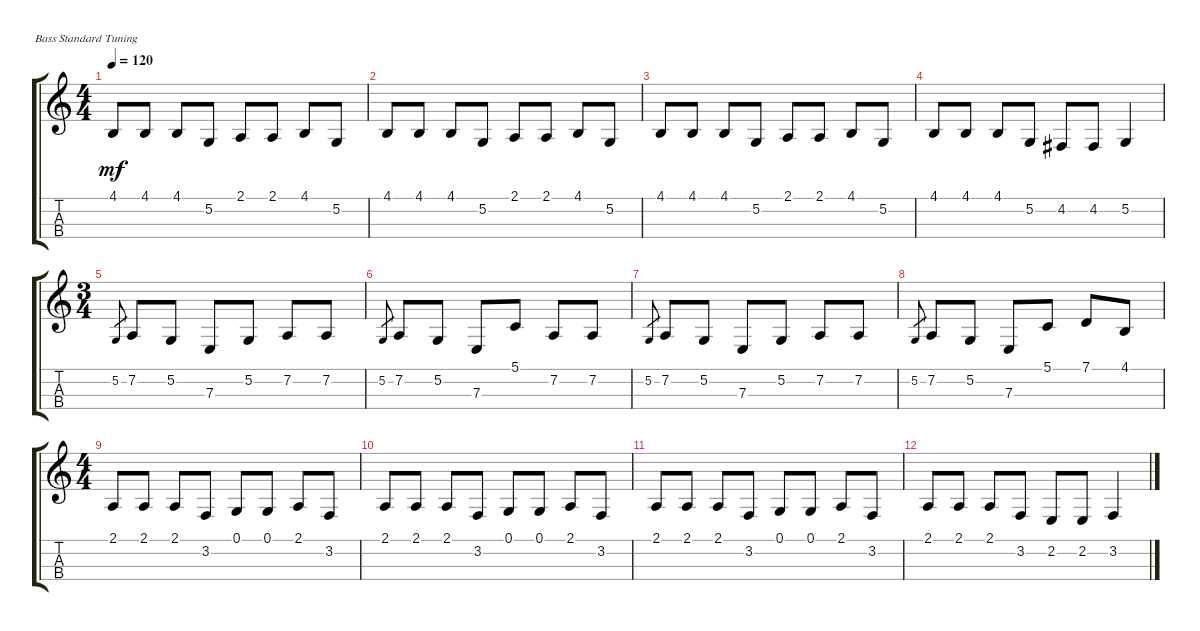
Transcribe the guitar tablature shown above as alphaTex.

\bracketExtendMode groupsimilarinstruments
\singleTrackTrackNamePolicy hidden
\multiTrackTrackNamePolicy hidden
\otherSystemsTrackNameOrientation horizontal
\track ("Electric Bass" "E-Bass") {instrument electricbassfinger}
\staff {score tabs}
\tuning (G2 D2 A1 E1)
\ts (4 4)
\tempo 120
\clef g2
\scale
0.483607
\ks c
4.1.8{dy mf instrument electricbassfinger} 4.1.8 4.1.8 5.2.8 2.1.8 2.1.8 4.1.8 5.2.8 |
\scale
0.258197 4.1.8 4.1.8 4.1.8 5.2.8 2.1.8 2.1.8 4.1.8 5.2.8 |
\scale
0.258197 4.1.8 4.1.8 4.1.8 5.2.8 2.1.8 2.1.8 4.1.8 5.2.8 |
\scale
0.258197 4.1.8 4.1.8 4.1.8 5.2.8 4.2.8 4.2.8 5.2.4 |
\ts (3 4)
\scale
0.483607 5.2.8{gr} 7.2.8 5.2.8 7.3.8 5.2.8 7.2.8 7.2.8 |
\scale
0.258197 5.2.8{gr} 7.2.8 5.2.8 7.3.8 5.1.8 7.2.8 7.2.8 |
\scale
0.258197 5.2.8{gr} 7.2.8 5.2.8 7.3.8 5.2.8 7.2.8 7.2.8 |
\scale
0.258197 5.2.8{gr} 7.2.8 5.2.8 7.3.8 5.1.8 7.1.8 4.1.8 |
\ts (4 4)
\scale
0.483607 2.1.8 2.1.8 2.1.8 3.2.8 0.1.8 0.1.8 2.1.8 3.2.8 |
2.1.8 2.1.8 2.1.8 3.2.8 0.1.8 0.1.8 2.1.8 3.2.8 |
2.1.8 2.1.8 2.1.8 3.2.8 0.1.8 0.1.8 2.1.8 3.2.8 |
2.1.8 2.1.8 2.1.8 3.2.8 2.2.8 2.2.8 3.2.4
